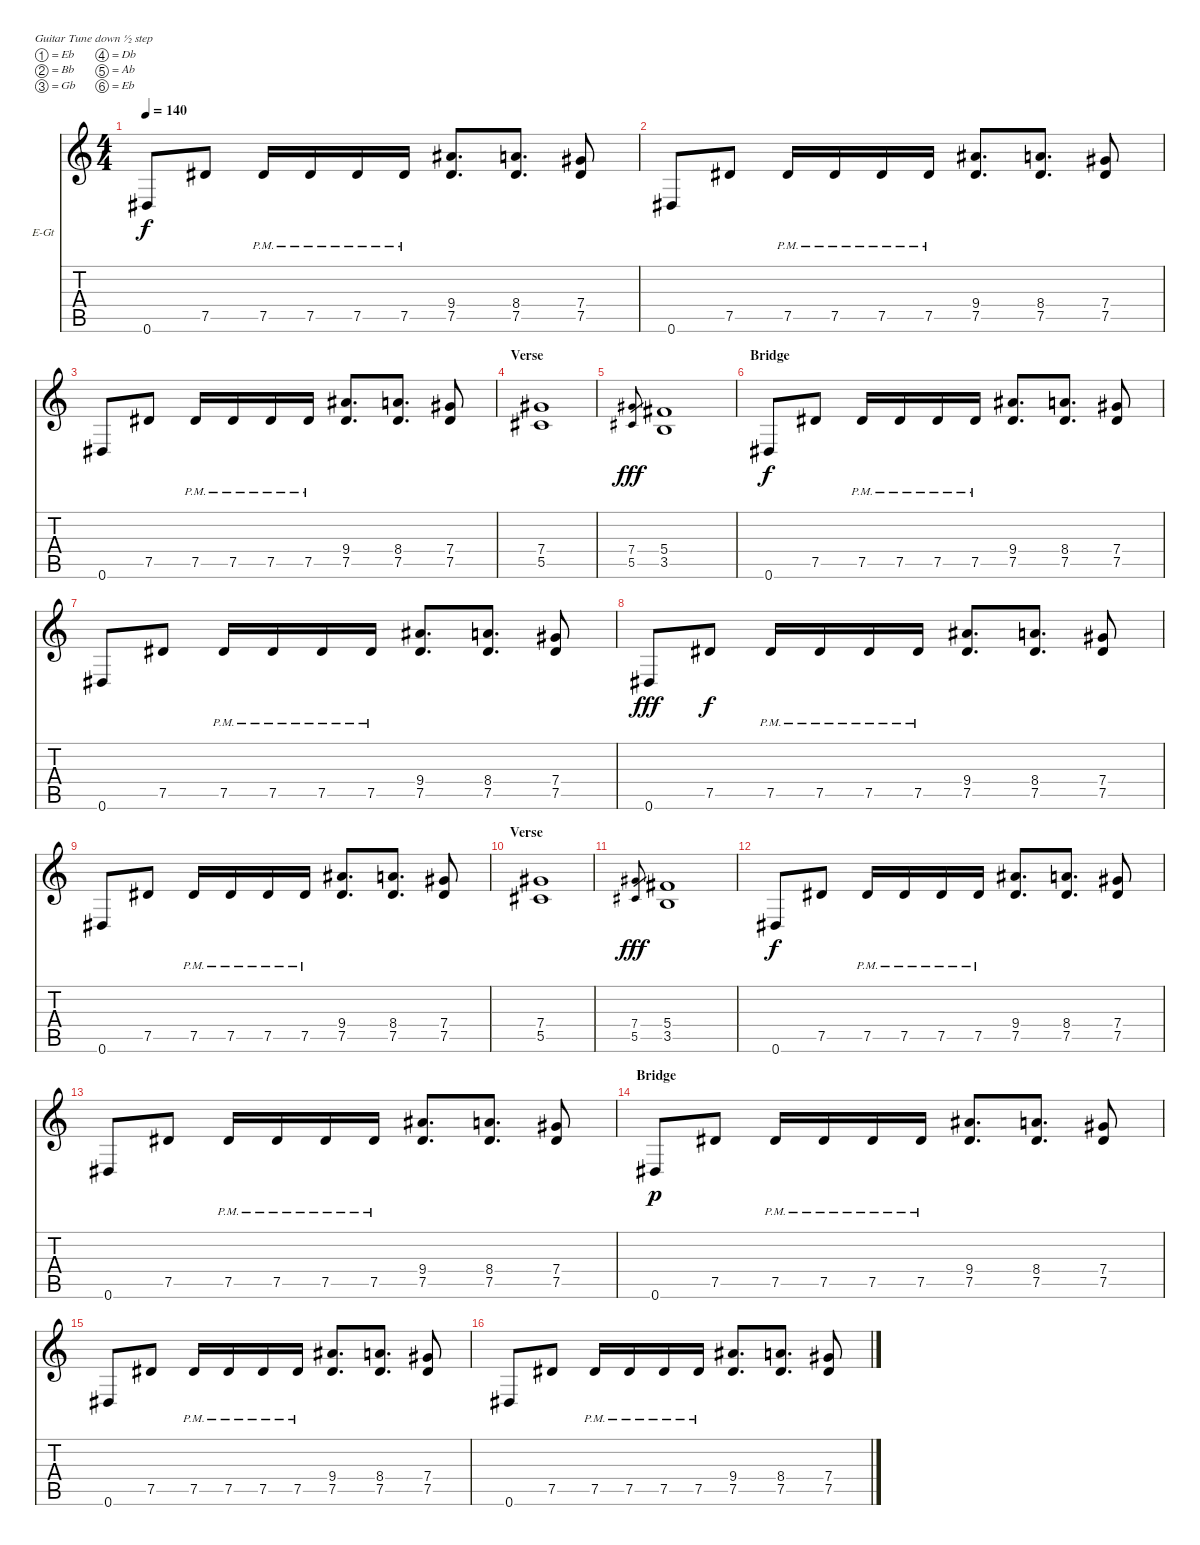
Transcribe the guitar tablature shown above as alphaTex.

\defaultSystemsLayout 4
\bracketExtendMode nobrackets
\firstSystemTrackNameOrientation horizontal
\otherSystemsTrackNameOrientation horizontal
\track ("Eddie Clarke rhytm" "E-Gt") {instrument overdrivenguitar}
\staff {score tabs}
\tuning (Eb4 Bb3 Gb3 Db3 Ab2 Eb2)
\ts (4 4)
\tempo 140
\clef g2
\scale
0.333333
\ks c
0.6.8{dy f} 7.5.8 7.5{pm}.16 7.5{pm}.16 7.5{pm}.16 7.5{pm}.16 (7.5 9.4).8{d} (7.5 8.4).8{d} (7.5 7.4).8 |
\scale
0.333333 0.6.8 7.5.8 7.5{pm}.16 7.5{pm}.16 7.5{pm}.16 7.5{pm}.16 (7.5 9.4).8{d} (7.5 8.4).8{d} (7.5 7.4).8 |
\scale
0.333333 0.6.8 7.5.8 7.5{pm}.16 7.5{pm}.16 7.5{pm}.16 7.5{pm}.16 (7.5 9.4).8{d} (7.5 8.4).8{d} (7.5 7.4).8 |
\section ("" "Verse")
\scale
0.333333 (5.5 7.4).1 |
\scale
0.333333 (5.5 7.4).8{gr dy fff} (3.5 5.4).1 |
\section ("" "Bridge")
\scale
0.333333 0.6.8{dy f} 7.5.8 7.5{pm}.16 7.5{pm}.16 7.5{pm}.16 7.5{pm}.16 (7.5 9.4).8{d} (7.5 8.4).8{d} (7.5 7.4).8 |
\scale
0.333333 0.6.8 7.5.8 7.5{pm}.16 7.5{pm}.16 7.5{pm}.16 7.5{pm}.16 (7.5 9.4).8{d} (7.5 8.4).8{d} (7.5 7.4).8 |
\scale
0.333333 0.6.8{dy fff} 7.5.8{dy f} 7.5{pm}.16 7.5{pm}.16 7.5{pm}.16 7.5{pm}.16 (7.5 9.4).8{d} (7.5 8.4).8{d} (7.5 7.4).8 |
\scale
0.333333 0.6.8 7.5.8 7.5{pm}.16 7.5{pm}.16 7.5{pm}.16 7.5{pm}.16 (7.5 9.4).8{d} (7.5 8.4).8{d} (7.5 7.4).8 |
\section ("" "Verse")
\scale
0.333333 (5.5 7.4).1 |
\scale
0.333333 (5.5 7.4).8{gr dy fff} (3.5 5.4).1 |
\scale
0.333333 0.6.8{dy f} 7.5.8 7.5{pm}.16 7.5{pm}.16 7.5{pm}.16 7.5{pm}.16 (7.5 9.4).8{d} (7.5 8.4).8{d} (7.5 7.4).8 |
\scale
0.333333 0.6.8 7.5.8 7.5{pm}.16 7.5{pm}.16 7.5{pm}.16 7.5{pm}.16 (7.5 9.4).8{d} (7.5 8.4).8{d} (7.5 7.4).8 |
\section ("" "Bridge")
\scale
0.333333 0.6.8{dy p} 7.5.8 7.5{pm}.16 7.5{pm}.16 7.5{pm}.16 7.5{pm}.16 (7.5 9.4).8{d} (7.5 8.4).8{d} (7.5 7.4).8 |
\scale
0.333333 0.6.8 7.5.8 7.5{pm}.16 7.5{pm}.16 7.5{pm}.16 7.5{pm}.16 (7.5 9.4).8{d} (7.5 8.4).8{d} (7.5 7.4).8 |
\scale
0.333333 0.6.8 7.5.8 7.5{pm}.16 7.5{pm}.16 7.5{pm}.16 7.5{pm}.16 (7.5 9.4).8{d} (7.5 8.4).8{d} (7.5 7.4).8
